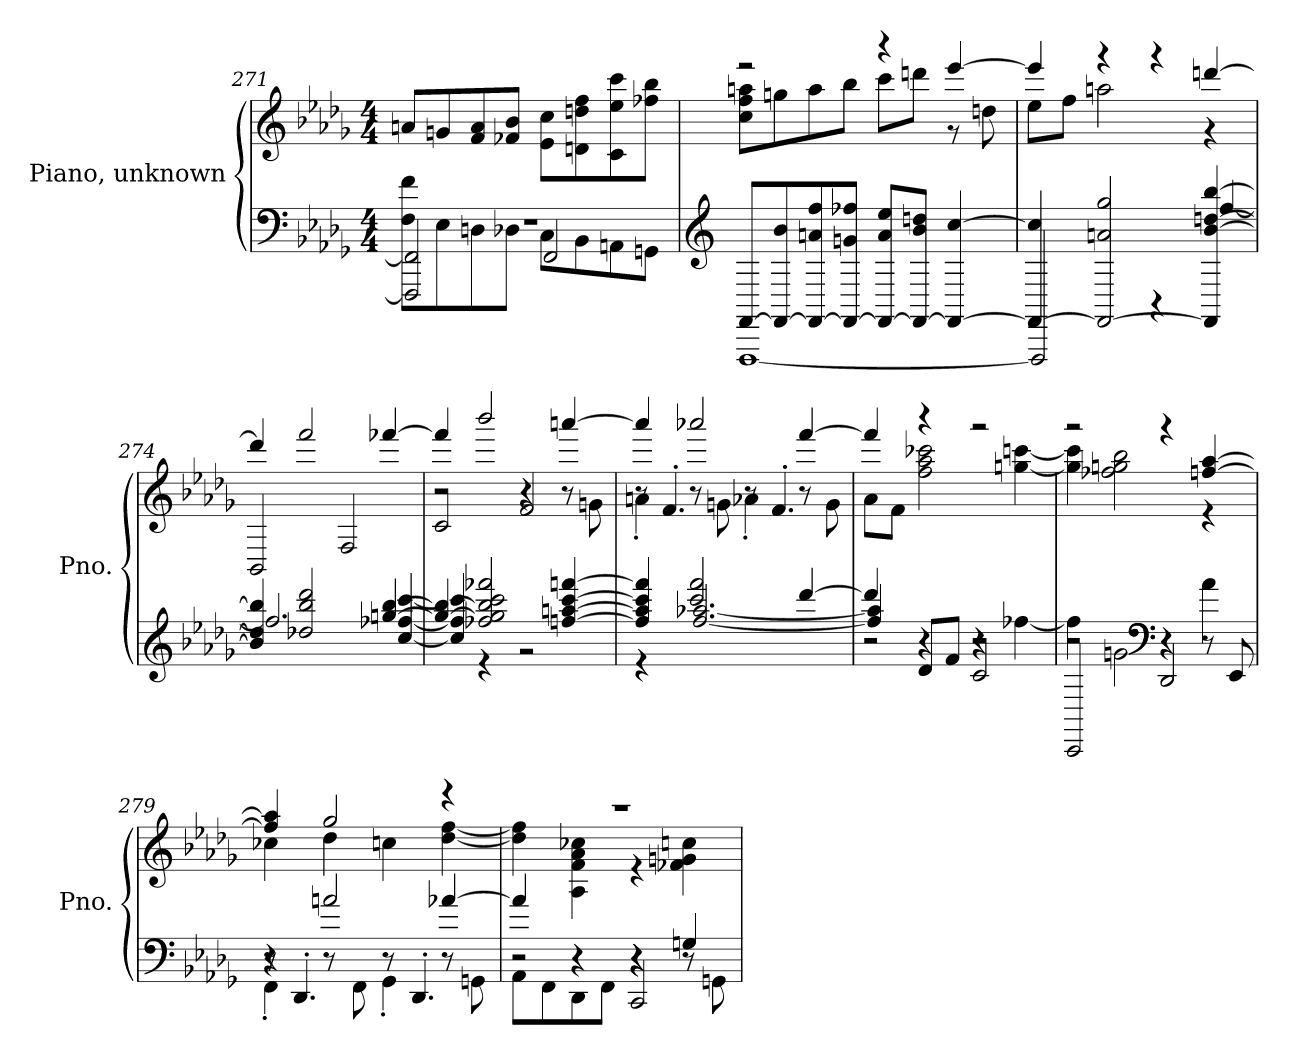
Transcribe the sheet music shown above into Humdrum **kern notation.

**kern	**kern
*part1	*part1
*staff2	*staff1
*I"Piano, unknown	*
*I'Pno.	*
!!LO:LB:g=z
*clefF4	*clefG2
*k[b-e-a-d-g-]	*k[b-e-a-d-g-]
*M4/4	*M4/4
=271	=271
*^	*
*	*^	*
1r	8F\ 8f\L	2FFF/] 2FF/]	8an/L
.	8E-\	.	8gn/
.	8Dn\	.	8f/ 8a/
.	8D-X\J	.	8f-X/ 8b-/J
.	8C\L	2FF/	8e-\ 8cc\L
.	8BB-\	.	8dn\ 8ddn\ 8ff\
.	8AAn\	.	8c\ 8ee-\ 8ccc\
.	8GGn\J	.	8ff-X\ 8bb-\J
*v	*v	*v	*
=272	=272
*clefG2	*
*^	*^
[8FF/L	[1FFF	2r	8cc\ 8ff\ 8aan\L
8FF/_ 8b-/	.	.	8ggn\
8FF/_ 8an/ 8ff/	.	.	8aa\
8FF/_ 8gn/ 8ff-X/J	.	.	8bb-\J
8FF/_ 8a/ 8ee-/L	.	4r	8ccc\L
8FF/_ 8b-/ 8ddn/J	.	.	8dddn\J
4FF/_ [4cc/	.	[4eee-/	8r
.	.	.	8ddn\
=273	=273	=273	=273
4FF/_ 4cc/]	2FFF/]	4eee-/]	8ee-\L
.	.	.	8ff\J
2FF/_ 2an/ 2gg-/	.	4r	2aan\
.	4r	4r	.
4FF/] [4b-/ [4ddn/ [4bb-/	[4ff/	[4dddn/	4r
=274	=274	=274	=274
4b-/] 4dd/] 4bb-/]	2.ff/]	4ddd/]	2BB-/
2dd-X/ 2bb-/ 2ddd-/	.	2fff/	.
.	.	.	2F/
[4ggn/ [4bb-/	[4cc/ [4ff-X/ [4ccc/	[4fff-X/	.
!!LO:PB:g=z
=275	=275	=275	=275
*	*	*	*^
4gg/_ 4bb-/_	4cc/] 4ff-/] 4ccc/]	4fff-/]	2r	2c/
2ff-X/ 2gg/] 2bb-/] 2ccc/ 2fff-X/	4r	2bbb-/	.	.
.	2r	.	4r	2f/
[4ffn/ [4aan/ [4ccc/ [4fffn/	.	[4aaan/	8r	.
.	.	.	8gn\	.
=276	=276	=276	=276	=276
4ff/] 4aa/] 4ccc/] 4fff/]	4r	4aaa/]	4an'\	8r
.	.	.	.	4.f'/
2ccc/ 2fff/	[2.ff/ [2.aa-X/	2aaa-X/	8r	.
.	.	.	8gn\	.
.	.	.	4a-X'\	8r
.	.	.	.	4.f'/
[4ddd-/	.	[4fff/	8r	.
.	.	.	8g\	.
*	*	*	*v	*v
=277	=277	=277	=277
*	*^	*	*
4ddd-/]	2r	4ff/] 4aa-/]	4fff/]	8a-\L
.	.	.	.	8f\J
8d-/L	.	4r	4r	2ff\ 2aa-\ 2ccc-X\
8f/J	.	.	.	.
2r	4r	2c/	2r	.
.	[4ff-X\	.	.	[4ggn\ [4cccn\
=278	=278	=278	=278	=278
2r	4ff-\]	2CC/	2r	4gg\] 4ccc\]
.	2gn\	.	.	2ff-X\ 2ggn\ 2bb-\
*clefF4	*	*	*	*
4r	.	2DD-/	4r	.
8r	4a-\	.	[4ffn/ [4aa-/	4r
8EE-/	.	.	.	.
!!LO:LB:g=z	!!
=279	=279	=279	=279	=279
4r	4FF'\	8r	4ff/] 4aa-/]	4cc-X\
.	.	4.DD-'/	.	.
2an/	8r	.	2gg-/	4dd-\
.	8FF\	.	.	.
.	4GG-'\	8r	.	4ccn\
.	.	4.DD-'/	.	.
[4a-X/	8r	.	4r	[4dd-\ [4ff\
.	8GGn\	.	.	.
=280	=280	=280	=280	=280
4a-/]	8AA-\L	2r	1r	4dd-\] 4ff\]
.	8FF\	.	.	.
4r	8DD-\	.	.	4A-\ 4f\ 4a-\ 4cc-X\
.	8FF\J	.	.	.
4r	4r	2CC/	.	4r
4Gn/	8r	.	.	4f-X\ 4gn\ 4ccn\
.	8GGn\	.	.	.
*v	*v	*v	*	*
*	*v	*v
=	=
*-	*-
